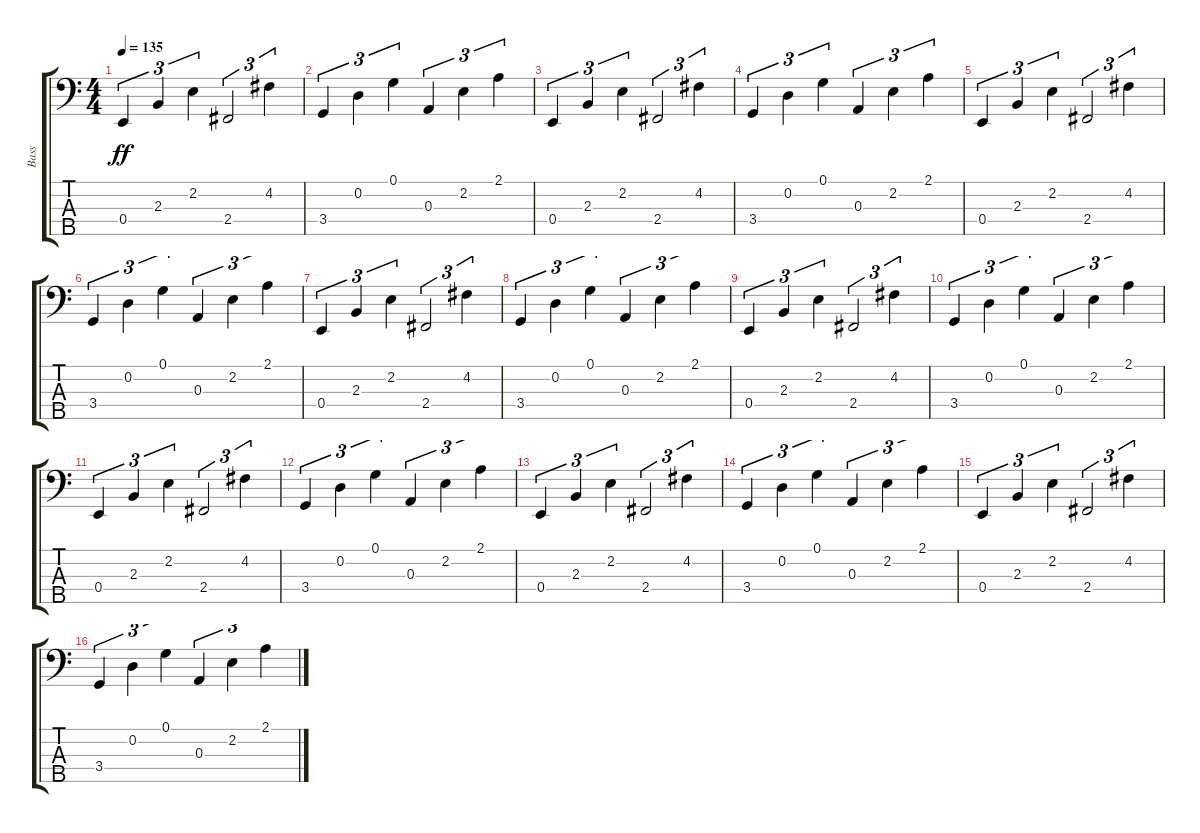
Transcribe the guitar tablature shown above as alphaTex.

\track ("Bass" "Bass") {instrument electricbassfinger}
\staff {score tabs}
\tuning (G2 D2 A1 E1 B0) {hide}
\ts (4 4)
\tempo 135
\clef f4
\ks c
0.4.4{tu (3 2) dy ff} 2.3.4{tu (3 2)} 2.2.4{tu (3 2)} 2.4.2{tu (3 2)} 4.2.4{tu (3 2)} |
3.4.4{tu (3 2)} 0.2.4{tu (3 2)} 0.1.4{tu (3 2)} 0.3.4{tu (3 2)} 2.2.4{tu (3 2)} 2.1.4{tu (3 2)} |
0.4.4{tu (3 2)} 2.3.4{tu (3 2)} 2.2.4{tu (3 2)} 2.4.2{tu (3 2)} 4.2.4{tu (3 2)} |
3.4.4{tu (3 2)} 0.2.4{tu (3 2)} 0.1.4{tu (3 2)} 0.3.4{tu (3 2)} 2.2.4{tu (3 2)} 2.1.4{tu (3 2)} |
0.4.4{tu (3 2)} 2.3.4{tu (3 2)} 2.2.4{tu (3 2)} 2.4.2{tu (3 2)} 4.2.4{tu (3 2)} |
3.4.4{tu (3 2)} 0.2.4{tu (3 2)} 0.1.4{tu (3 2)} 0.3.4{tu (3 2)} 2.2.4{tu (3 2)} 2.1.4{tu (3 2)} |
0.4.4{tu (3 2)} 2.3.4{tu (3 2)} 2.2.4{tu (3 2)} 2.4.2{tu (3 2)} 4.2.4{tu (3 2)} |
3.4.4{tu (3 2)} 0.2.4{tu (3 2)} 0.1.4{tu (3 2)} 0.3.4{tu (3 2)} 2.2.4{tu (3 2)} 2.1.4{tu (3 2)} |
0.4.4{tu (3 2)} 2.3.4{tu (3 2)} 2.2.4{tu (3 2)} 2.4.2{tu (3 2)} 4.2.4{tu (3 2)} |
3.4.4{tu (3 2)} 0.2.4{tu (3 2)} 0.1.4{tu (3 2)} 0.3.4{tu (3 2)} 2.2.4{tu (3 2)} 2.1.4{tu (3 2)} |
0.4.4{tu (3 2)} 2.3.4{tu (3 2)} 2.2.4{tu (3 2)} 2.4.2{tu (3 2)} 4.2.4{tu (3 2)} |
3.4.4{tu (3 2)} 0.2.4{tu (3 2)} 0.1.4{tu (3 2)} 0.3.4{tu (3 2)} 2.2.4{tu (3 2)} 2.1.4{tu (3 2)} |
0.4.4{tu (3 2)} 2.3.4{tu (3 2)} 2.2.4{tu (3 2)} 2.4.2{tu (3 2)} 4.2.4{tu (3 2)} |
3.4.4{tu (3 2)} 0.2.4{tu (3 2)} 0.1.4{tu (3 2)} 0.3.4{tu (3 2)} 2.2.4{tu (3 2)} 2.1.4{tu (3 2)} |
0.4.4{tu (3 2)} 2.3.4{tu (3 2)} 2.2.4{tu (3 2)} 2.4.2{tu (3 2)} 4.2.4{tu (3 2)} |
3.4.4{tu (3 2)} 0.2.4{tu (3 2)} 0.1.4{tu (3 2)} 0.3.4{tu (3 2)} 2.2.4{tu (3 2)} 2.1.4{tu (3 2)}
